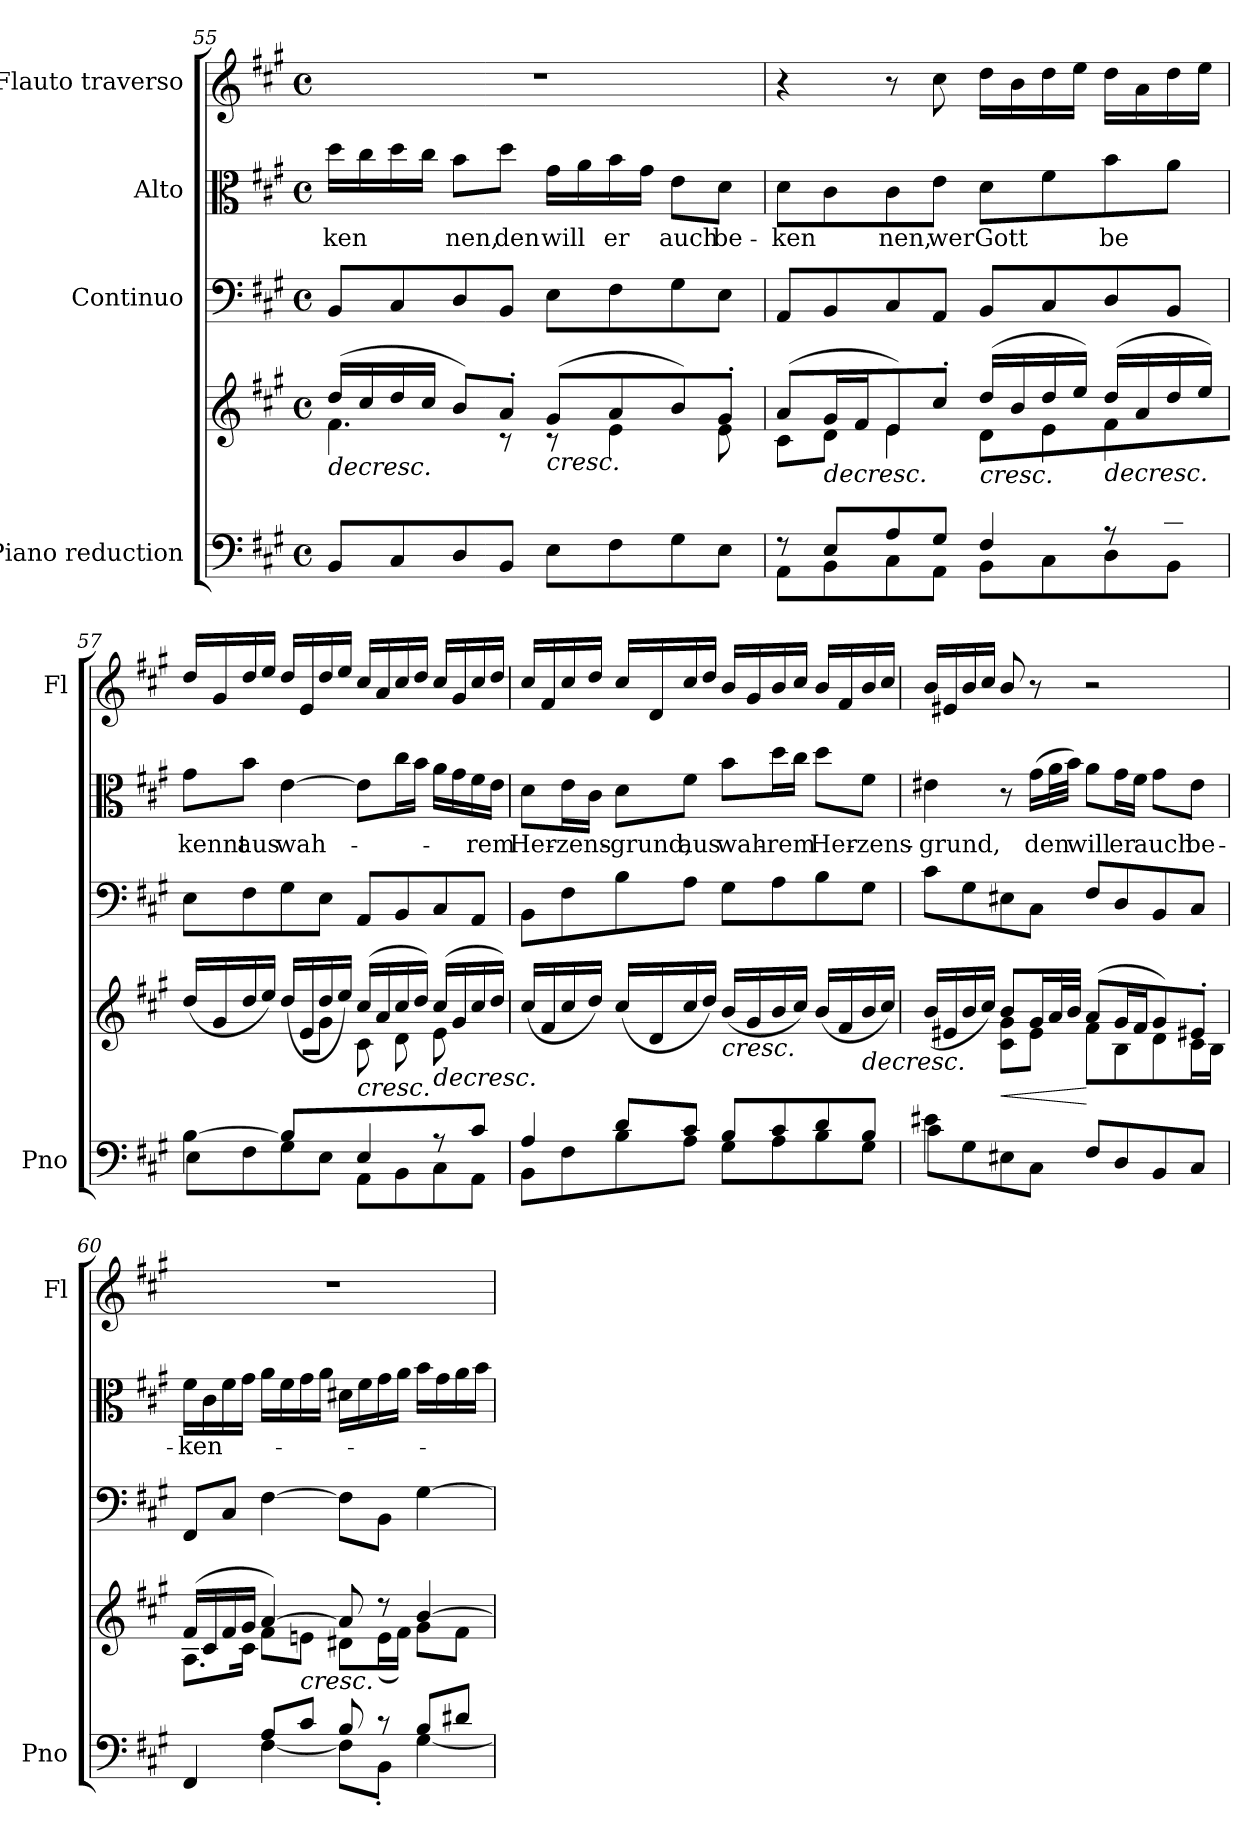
**kern	**kern	**dynam	**kern	**kern	**text	**kern
*part4	*part4	*part4	*part3	*part2	*part2	*part1
*staff5	*staff4	*staff4/5	*staff3	*staff2	*staff2	*staff1
*I"Piano reduction	*	*	*I"Continuo	*I"Alto	*	*I"Flauto traverso
*I'Pno	*	*	*	*	*	*I'Fl
*clefF4	*clefG2	*	*clefF4	*clefC3	*	*clefG2
*k[f#c#g#]	*k[f#c#g#]	*	*k[f#c#g#]	*k[f#c#g#]	*	*k[f#c#g#]
*M4/4	*M4/4	*	*M4/4	*M4/4	*	*M4/4
*met(c)	*met(c)	*	*met(c)	*met(c)	*	*met(c)
=55	=55	=55	=55	=55	=55	=55
!	!	!LO:HP:b	!	!	!LO:LY:b	!
*	*^	*	*	*	*	*
8BB/L	(16dd/LL	4.f#\	>	8BB/L	16dd\LL	ken	1r
.	16cc#/	.	.	.	16cc#\	.	.
8C#/	16dd/	.	.	8C#/	16dd\	.	.
.	16cc#/JJ	.	.	.	16cc#\JJ	.	.
!	!	!	!	!	!	!LO:LY:b	!
8D/	8b/L)	.	.	8D/	8b\L	nen,	.
!	!	!	!	!	!	!LO:LY:b	!
8BB/J	8a'/J	8r	.	8BB/J	8dd\J	den	.
!	!	!	!LO:HP:b	!	!	!LO:LY:b	!
8E\L	(8g#/L	8r	<	8E\L	16g#\LL	will	.
.	.	.	.	.	16a\	.	.
!	!	!	!	!	!	!LO:LY:b	!
8F#\	8a/	4e\	]	8F#\	16b\	er	.
.	.	.	.	.	16g#\JJ	.	.
!	!	!	!	!	!	!LO:LY:b	!
8G#\	8b/)	.	.	8G#\	8e\L	auch	.
!	!	!	!	!	!	!LO:LY:b	!
8E\J	8g#'/J	8e\	.	8E\J	8d\J	be-	.
!!LO:LB:g=z
=56	=56	=56	=56	=56	=56	=56	=56
*^	*	*	*	*	*	*	*
*	*^	*	*	*	*	*	*	*
!	!	!	!	!	!	!	!	!LO:LY:b	!
2..ryy	8r	8AA\L	(8a/L	8c#\L	.	8AA/L	8d\L	ken	4r
!	!	!	!	!	!LO:HP:b	!	!	!	!
.	8E/L	8BB\	16g#/L	8d\J	>	8BB/	8c#\	.	.
.	.	.	16f#/J	.	.	.	.	.	.
!	!	!	!	!	!	!	!	!LO:LY:b	!
.	8A/	8C#\	8e/)	4e\	.	8C#/	8c#\	nen,	8r
!	!	!	!	!	!	!	!	!LO:LY:b	!
.	8G#/J	8AA\J	8cc#'/J	.	[	8AA/J	8e\J	wer	8cc#\
!	!	!	!	!	!LO:HP:b	!	!	!LO:LY:b	!
.	4F#/	8BB\L	(16dd/LL	8d\L	<	8BB/L	8d\L	Gott	16dd\LL
.	.	.	16b/	.	.	.	.	.	16b\
.	.	8C#\	16dd/	8e\	]	8C#/	8f#\	.	16dd\
.	.	.	16ee/JJ)	.	.	.	.	.	16ee\JJ
!	!	!	!	!	!LO:HP:b	!	!	!LO:LY:b	!
.	8r	8D\	(16dd/LL	8f#\	>	8D/	8b\	be	16dd\LL
.	.	.	16a/	.	.	.	.	.	16a\
8d/J	8ryy	8BB\J	16dd/	8ryy	[	8BB/J	8a\J	.	16dd\
.	.	.	16ee/JJ)	.	.	.	.	.	16ee\JJ
=57	=57	=57	=57	=57	=57	=57	=57	=57	=57
!	!	!	!	!	!	!	!	!LO:LY:b	!
[4B\	2ryy	8E\L	(16dd/LL	4.ryy	.	8E\L	8g#\L	kennt	16dd/LL
.	.	.	16g#/	.	.	.	.	.	16g#/
!	!	!	!	!	!	!	!	!LO:LY:b	!
.	.	8F#\	16dd/	.	.	8F#\	8b\J	aus	16dd/
.	.	.	16ee/JJ)	.	.	.	.	.	16ee/JJ
!	!	!	!	!	!	!	!	!LO:LY:b	!
8B/L]	.	8G#\	(16dd/LL	.	.	8G#\	[4e\	wah-	16dd/LL
.	.	.	16e/	.	.	.	.	.	16e/
2ryy	.	8E\J	16dd/	8g#\J	.	8E\J	.	.	16dd/
.	.	.	16ee/JJ)	.	.	.	.	.	16ee/JJ
!	!	!	!	!	!LO:HP:b	!	!	!	!
.	4E/	8AA\L	(16cc#/LL	8c#\L	<	8AA/L	8e\L]	.	16cc#/LL
.	.	.	16a/	.	.	.	.	.	16a/
.	.	8BB\	16cc#/	8d\	]	8BB/	16cc#\L	.	16cc#/
.	.	.	16dd/JJ)	.	.	.	16b\JJ	.	16dd/JJ
!	!	!	!	!	!LO:HP:b	!	!	!	!
.	8r	8C#\	(16cc#/LL	8e\	>	8C#/	16a\LL	.	16cc#/LL
.	.	.	16g#/	.	.	.	16g#\	.	16g#/
!	!	!	!	!	!	!	!	!LO:LY:b	!
8c#/J	8ryy	8AA\J	16cc#/	8ryy	.	8AA/J	16f#\	rem	16cc#/
.	.	.	16dd/JJ)	.	[	.	16e\JJ	.	16dd/JJ
*	*v	*v	*	*	*	*	*	*	*
*	*	*v	*v	*	*	*	*	*
=58	=58	=58	=58	=58	=58	=58	=58
!	!	!	!	!	!	!LO:LY:b	!
4A/	8BB\L	(16cc#/LL	.	8BB\L	8d\L	Her-	16cc#/LL
.	.	16f#/	.	.	.	.	16f#/
!	!	!	!	!	!	!LO:LY:b	!
.	8F#\	16cc#/	.	8F#\	16e\L	zens-	16cc#/
.	.	16dd/JJ)	.	.	16c#\JJ	.	16dd/JJ
!	!	!	!	!	!	!LO:LY:b	!
8d/L	8B\	(16cc#/LL	.	8B\	8d\L	grund,	16cc#/LL
.	.	16d/	.	.	.	.	16d/
!	!	!	!	!	!	!LO:LY:b	!
8c#/J	8A\J	16cc#/	.	8A\J	8f#\J	aus	16cc#/
.	.	16dd/JJ)	.	.	.	.	16dd/JJ
!	!	!	!LO:HP:b	!	!	!LO:LY:b	!
8B/L	8G#\L	(16b/LL	<	8G#\L	8b\L	wah-	16b/LL
.	.	16g#/	.	.	.	.	16g#/
!	!	!	!	!	!	!LO:LY:b	!
8c#/	8A\	16b/	]	8A\	16dd\L	rem	16b/
.	.	16cc#/JJ)	.	.	16cc#\JJ	.	16cc#/JJ
!	!	!	!	!	!	!LO:LY:b	!
8d/	8B\	(16b/LL	.	8B\	8dd\L	Her-	16b/LL
.	.	16f#/	.	.	.	.	16f#/
!	!	!	!LO:HP:b	!	!	!LO:LY:b	!
8B/J	8G#\J	16b/	>	8G#\J	8f#\J	zens-	16b/
.	.	16cc#/JJ)	.	.	.	.	16cc#/JJ
*v	*v	*	*	*	*	*	*
.	.	[	.	.	.	.
=59	=59	=59	=59	=59	=59	=59
*^	*^	*	*	*	*	*
!	!	!	!	!	!	!	!LO:LY:b	!
4e#X\	8c#\L	(<16b/LL	4ryy	.	8c#\L	4e#X\	grund,	16b/LL
.	.	16e#X/	.	.	.	.	.	16e#X/
.	8G#\	16b/	.	.	8G#\	.	.	16b/
.	.	16cc#/JJ)	.	.	.	.	.	16cc#/JJ
!	!	!	!	!LO:HP:b	!	!	!	!
2.ryy	8E#X\	8b/L	8c#\ 8g#\L	<	8E#X\	8r	.	8b/
!	!	!	!	!	!	!	!LO:LY:b	!
.	8C#\J	16g#/L	8e#\J	]	8C#\J	(16g#\LL	den	8r
.	.	32a/L	.	.	.	32a\L	.	.
.	.	32b/JJJ	.	.	.	32b\JJJ)	.	.
!	!	!	!	!	!	!	!LO:LY:b	!
.	8F#/L	(8a/L	8f#\L	[	8F#/L	8a\L	will	2r
!	!	!	!	!	!	!	!LO:LY:b	!
.	8D/	16g#/L	8B\	.	8D/	16g#\L	er	.
.	.	16f#/J	.	.	.	16f#\JJ	.	.
!	!	!	!	!	!	!	!LO:LY:b	!
.	8BB/	8g#/)	8d\	.	8BB/	8g#\L	auch	.
!	!	!	!	!	!	!	!LO:LY:b	!
.	8C#/J	8e#X'/J	16c#\L	.	8C#/J	8e#\J	be-	.
.	.	.	16B\JJ	.	.	.	.	.
!!LO:LB:g=z
=60	=60	=60	=60	=60	=60	=60	=60	=60
!	!	!	!	!	!	!	!LO:LY:b	!
4FF#/	4ryy	(16f#/LL	8.A\L	.	8FF#/L	16f#\LL	ken-	1r
.	.	16c#/	.	.	.	16c#\	.	.
.	.	16f#/	.	.	8C#/J	16f#\	.	.
.	.	16g#/JJ	16c#\Jk	.	.	16g#\JJ	.	.
8A/L	[4F#\	[4a/)	8f#\L	.	[4F#\	16a\LL	.	.
.	.	.	.	.	.	16f#\	.	.
!	!	!	!LO:TX:b:i:t=cresc.	!	!	!	!	!
8c#/J	.	.	8en\J	.	.	16g#\	.	.
.	.	.	.	.	.	16a\JJ	.	.
8B/	8F#\L]	8a/]	8d#X\L	.	8F#\L]	16d#X\LL	.	.
.	.	.	.	.	.	16f#\	.	.
8r	8BB'\J	8r	(16e\L	.	8BB\J	16g#\	.	.
.	.	.	16f#\JJ)	.	.	16a\JJ	.	.
8B/L	[4G#\	[4b/	8g#\L	.	[4G#\	16b\LL	.	.
.	.	.	.	.	.	16g#\	.	.
8d#X/J	.	.	8f#\J	.	.	16a\	.	.
.	.	.	.	.	.	16b\JJ	.	.
*v	*v	*	*	*	*	*	*	*
*	*v	*v	*	*	*	*	*
=	=	=	=	=	=	=
*-	*-	*-	*-	*-	*-	*-
